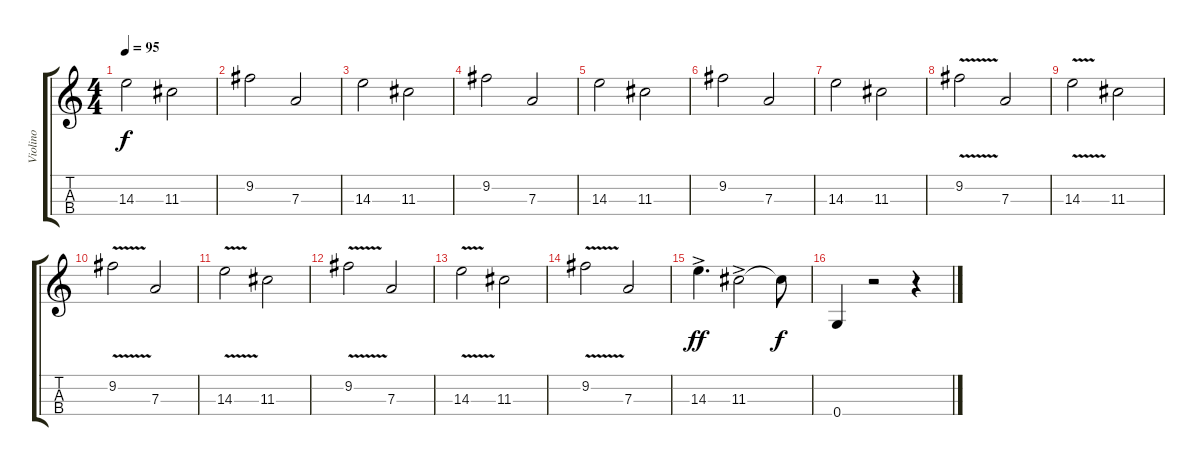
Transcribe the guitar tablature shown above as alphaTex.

\track ("Violino" "Violino") {instrument stringensemble1}
\staff {score tabs}
\tuning (E5 A4 D4 G3) {hide}
\ts (4 4)
\tempo 95
\clef g2
\ks c
14.3.2{dy f} 11.3.2 |
9.2.2 7.3.2 |
14.3.2 11.3.2 |
9.2.2 7.3.2 |
14.3.2 11.3.2 |
9.2.2 7.3.2 |
14.3.2 11.3.2 |
9.2{v}.2 7.3.2 |
14.3{v}.2 11.3.2 |
9.2{v}.2 7.3.2 |
14.3{v}.2 11.3.2 |
9.2{v}.2 7.3.2 |
14.3{v}.2 11.3.2 |
9.2{v}.2 7.3.2 |
14.3{ac}.4{d dy ff} 11.3{ac}.2 11.3{t}.8{dy f} |
0.4.4 r.2 r.4
